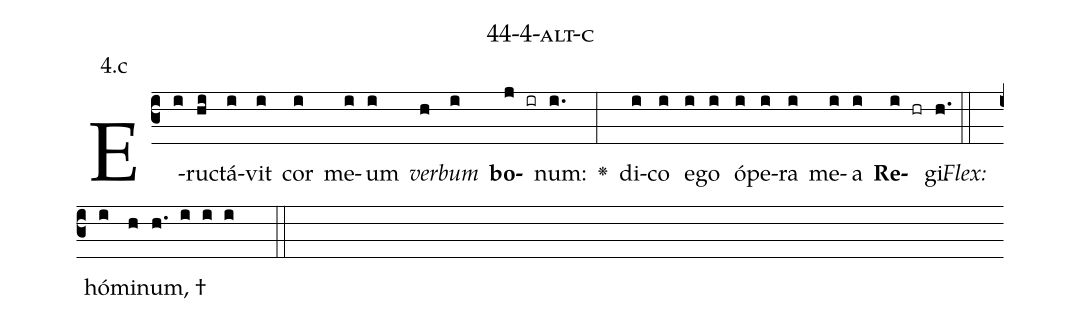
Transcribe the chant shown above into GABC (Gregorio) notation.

name: 44-4-alt-c;
annotation: 4.c;
%%
(c3)E(i)ruc(hi)tá(i)vit(i) cor(i) me(i)um(i) <i>ver</i>(h)<i>bum</i>(i) <b>bo</b>(j ir)num:(i.) <v>\greheightstar</v>(:) di(i)co(i) e(i)go(i) ó(i)pe(i)ra(i) me(i)a(i) <b>Re</b>(i hr)gi.(h.) (::)
<i>Flex:</i>()  hó(i)mi(h)num, †(h. i i i  ::)

%E(i) u(i) o(i) u(i) a(i) e.(h.) (::)
